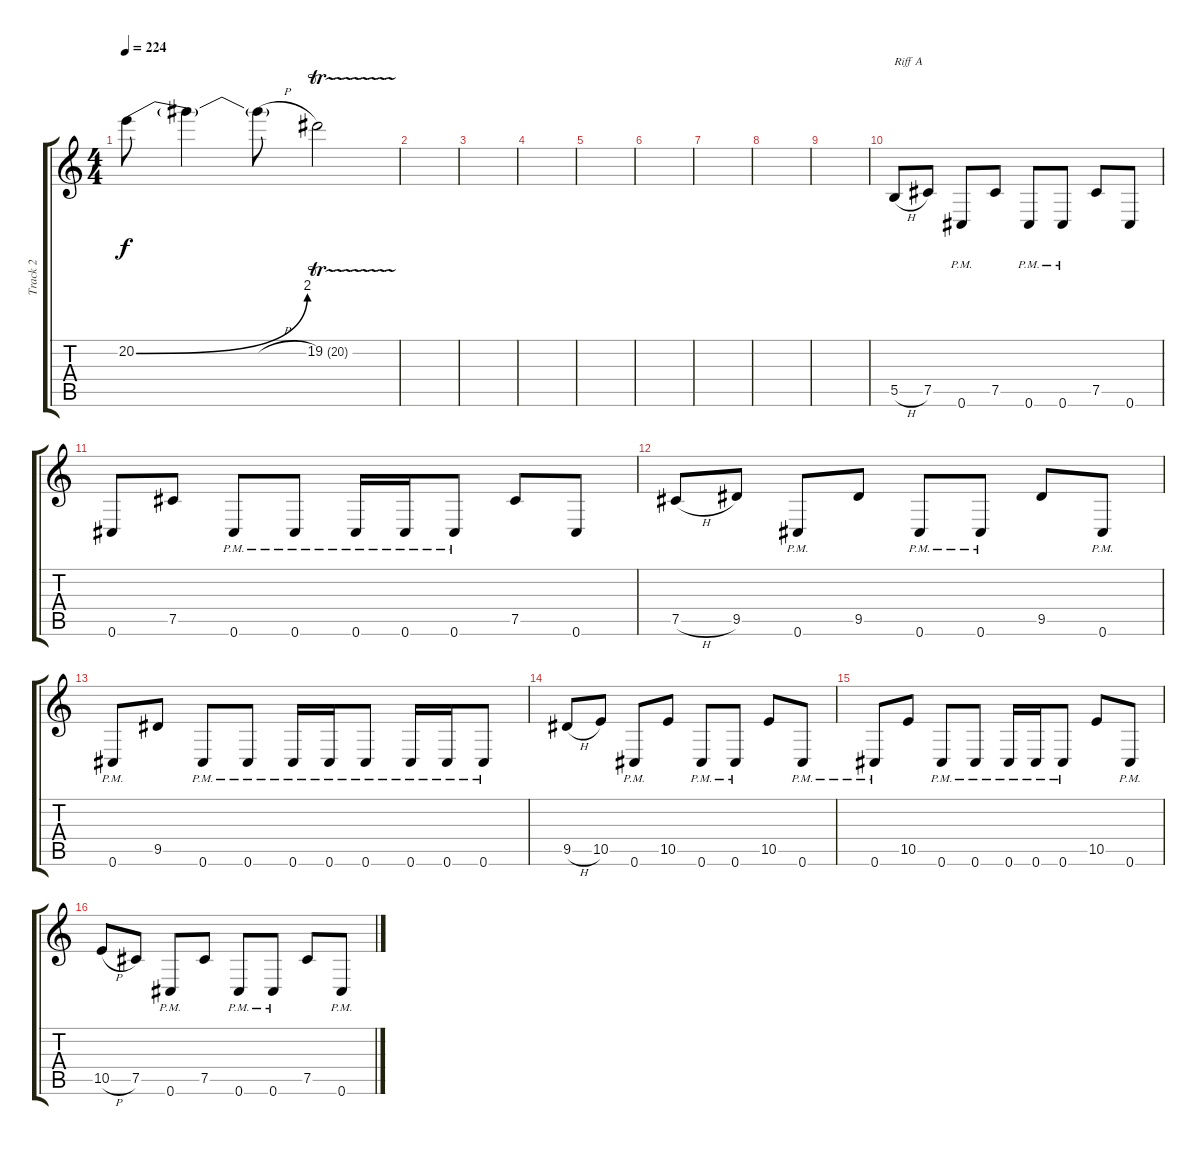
\track ("Track 2" "Track 2") {instrument overdrivenguitar}
\staff {score tabs}
\tuning (Db4 Ab3 E3 B2 Gb2 Db2) {hide}
\ts (4 4)
\tempo 224
\clef g2
\ks c
20.2{be (bend 0 0 60 8)}.8{dy f} 20.2{t}.4 20.2{h t}.8 19.2{tr (20 16)}.2 |
|
|
|
|
|
|
|
|
5.5{h}.8{txt "Riff A"} 7.5.8 0.6{pm}.8 7.5.8 0.6{pm}.8 0.6{pm}.8 7.5.8 0.6.8 |
0.6.8 7.5.8 0.6{pm}.8 0.6{pm}.8 0.6{pm}.16 0.6{pm}.16 0.6{pm}.8 7.5.8 0.6.8 |
7.5{h}.8 9.5.8 0.6{pm}.8 9.5.8 0.6{pm}.8 0.6{pm}.8 9.5.8 0.6{pm}.8 |
0.6{pm}.8 9.5.8 0.6{pm}.8 0.6{pm}.8 0.6{pm}.16 0.6{pm}.16 0.6{pm}.8 0.6{pm}.16 0.6{pm}.16 0.6{pm}.8 |
9.5{h}.8 10.5.8 0.6{pm}.8 10.5.8 0.6{pm}.8 0.6{pm}.8 10.5.8 0.6{pm}.8 |
0.6{pm}.8 10.5.8 0.6{pm}.8 0.6{pm}.8 0.6{pm}.16 0.6{pm}.16 0.6{pm}.8 10.5.8 0.6{pm}.8 |
10.5{h}.8 7.5.8 0.6{pm}.8 7.5.8 0.6{pm}.8 0.6{pm}.8 7.5.8 0.6{pm}.8
